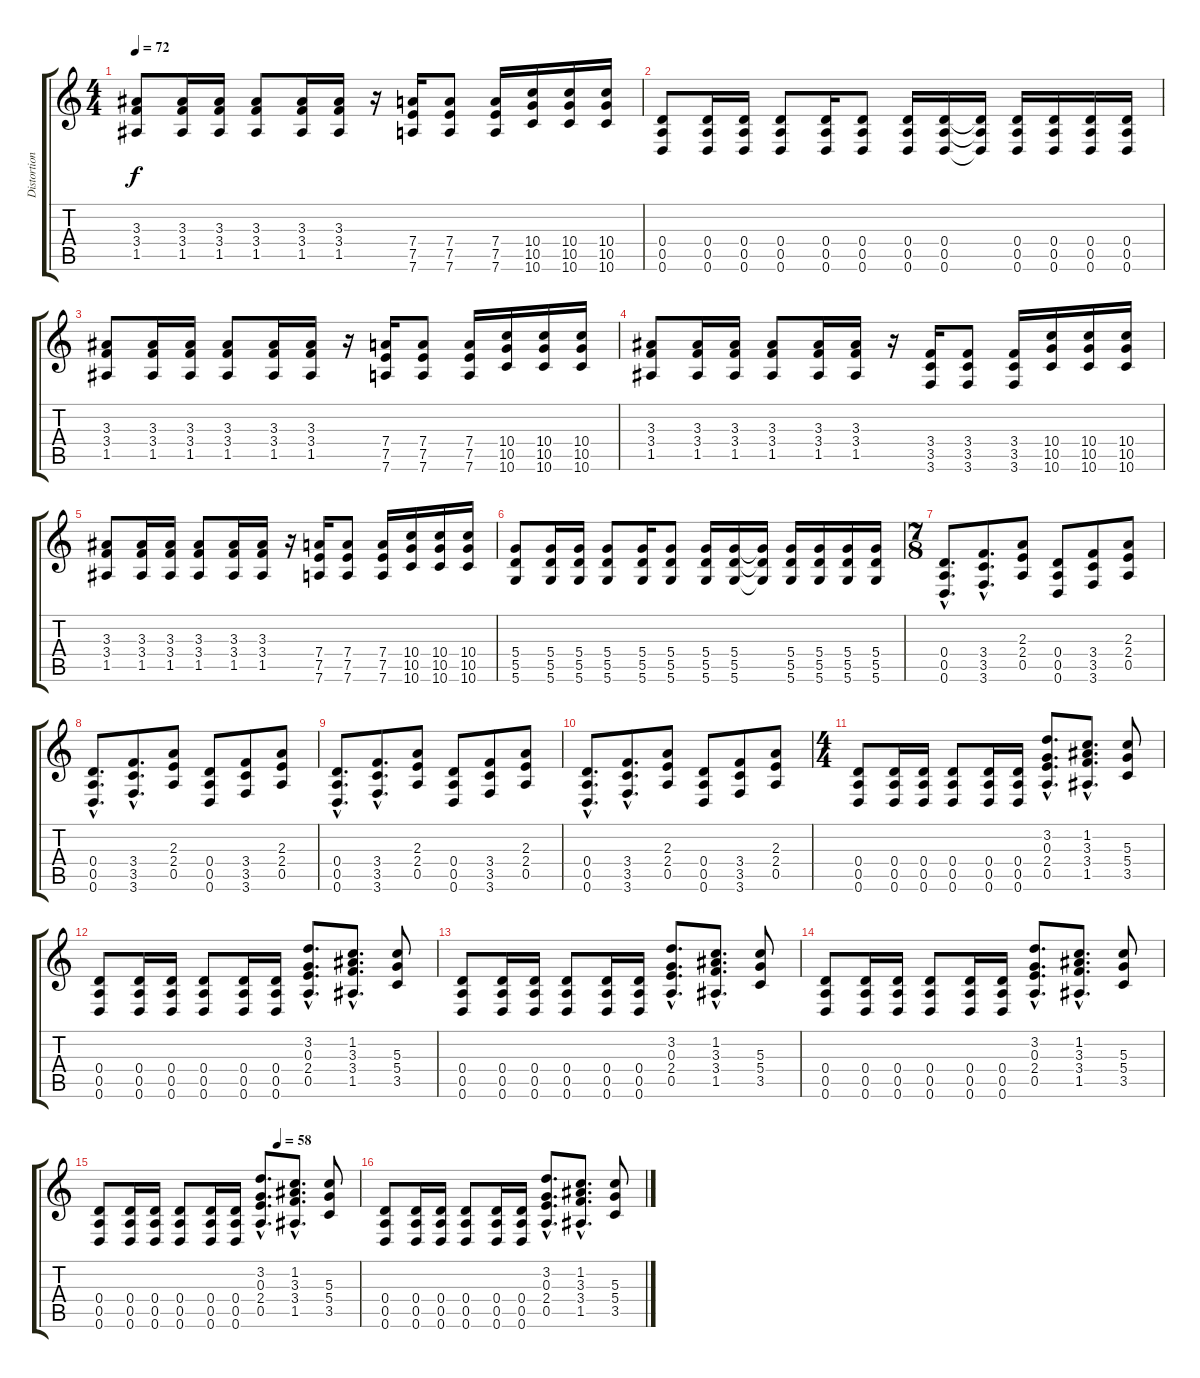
\track ("Distortion guitar" "Distortion") {instrument distortionguitar}
\staff {score tabs}
\tuning (E4 B3 G3 D3 A2 D2) {hide}
\ts (4 4)
\tempo 72
\clef g2
\ks c
(3.3 3.4 1.5).8{dy f} (3.3 3.4 1.5).16 (3.3 3.4 1.5).16 (3.3 3.4 1.5).8 (3.3 3.4 1.5).16 (3.3 3.4 1.5).16 r.16 (7.4 7.5 7.6).16 (7.4 7.5 7.6).8 (7.4 7.5 7.6).16 (10.4 10.5 10.6).16 (10.4 10.5 10.6).16 (10.4 10.5 10.6).16 |
(0.4 0.5 0.6).8 (0.4 0.5 0.6).16 (0.4 0.5 0.6).16 (0.4 0.5 0.6).8 (0.4 0.5 0.6).16 (0.4 0.5 0.6).8 (0.4 0.5 0.6).16 (0.4 0.5 0.6).16 (0.4{t} 0.5{t} 0.6{t}).16 (0.4 0.5 0.6).16 (0.4 0.5 0.6).16 (0.4 0.5 0.6).16 (0.4 0.5 0.6).16 |
(3.3 3.4 1.5).8 (3.3 3.4 1.5).16 (3.3 3.4 1.5).16 (3.3 3.4 1.5).8 (3.3 3.4 1.5).16 (3.3 3.4 1.5).16 r.16 (7.4 7.5 7.6).16 (7.4 7.5 7.6).8 (7.4 7.5 7.6).16 (10.4 10.5 10.6).16 (10.4 10.5 10.6).16 (10.4 10.5 10.6).16 |
(3.3 3.4 1.5).8 (3.3 3.4 1.5).16 (3.3 3.4 1.5).16 (3.3 3.4 1.5).8 (3.3 3.4 1.5).16 (3.3 3.4 1.5).16 r.16 (3.4 3.5 3.6).16 (3.4 3.5 3.6).8 (3.4 3.5 3.6).16 (10.4 10.5 10.6).16 (10.4 10.5 10.6).16 (10.4 10.5 10.6).16 |
(3.3 3.4 1.5).8 (3.3 3.4 1.5).16 (3.3 3.4 1.5).16 (3.3 3.4 1.5).8 (3.3 3.4 1.5).16 (3.3 3.4 1.5).16 r.16 (7.4 7.5 7.6).16 (7.4 7.5 7.6).8 (7.4 7.5 7.6).16 (10.4 10.5 10.6).16 (10.4 10.5 10.6).16 (10.4 10.5 10.6).16 |
(5.4 5.5 5.6).8 (5.4 5.5 5.6).16 (5.4 5.5 5.6).16 (5.4 5.5 5.6).8 (5.4 5.5 5.6).16 (5.4 5.5 5.6).8 (5.4 5.5 5.6).16 (5.4 5.5 5.6).16 (5.4{t} 5.5{t} 5.6{t}).16 (5.4 5.5 5.6).16 (5.4 5.5 5.6).16 (5.4 5.5 5.6).16 (5.4 5.5 5.6).16 |
\ts (7 8)
(0.4{hac} 0.5{hac} 0.6{hac}).8{d} (3.4{hac} 3.5{hac} 3.6{hac}).8{d} (2.3 2.4 0.5).8 (0.4 0.5 0.6).8 (3.4 3.5 3.6).8 (2.3 2.4 0.5).8 |
(0.4{hac} 0.5{hac} 0.6{hac}).8{d} (3.4{hac} 3.5{hac} 3.6{hac}).8{d} (2.3 2.4 0.5).8 (0.4 0.5 0.6).8 (3.4 3.5 3.6).8 (2.3 2.4 0.5).8 |
(0.4{hac} 0.5{hac} 0.6{hac}).8{d} (3.4{hac} 3.5{hac} 3.6{hac}).8{d} (2.3 2.4 0.5).8 (0.4 0.5 0.6).8 (3.4 3.5 3.6).8 (2.3 2.4 0.5).8 |
(0.4{hac} 0.5{hac} 0.6{hac}).8{d} (3.4{hac} 3.5{hac} 3.6{hac}).8{d} (2.3 2.4 0.5).8 (0.4 0.5 0.6).8 (3.4 3.5 3.6).8 (2.3 2.4 0.5).8 |
\ts (4 4)
(0.4 0.5 0.6).8 (0.4 0.5 0.6).16 (0.4 0.5 0.6).16 (0.4 0.5 0.6).8 (0.4 0.5 0.6).16 (0.4 0.5 0.6).16 (3.2{hac} 0.3{hac} 2.4{hac} 0.5{hac}).8{d} (1.2{hac} 3.3{hac} 3.4{hac} 1.5{hac}).8{d} (5.3 5.4 3.5).8 |
(0.4 0.5 0.6).8 (0.4 0.5 0.6).16 (0.4 0.5 0.6).16 (0.4 0.5 0.6).8 (0.4 0.5 0.6).16 (0.4 0.5 0.6).16 (3.2{hac} 0.3{hac} 2.4{hac} 0.5{hac}).8{d} (1.2{hac} 3.3{hac} 3.4{hac} 1.5{hac}).8{d} (5.3 5.4 3.5).8 |
(0.4 0.5 0.6).8 (0.4 0.5 0.6).16 (0.4 0.5 0.6).16 (0.4 0.5 0.6).8 (0.4 0.5 0.6).16 (0.4 0.5 0.6).16 (3.2{hac} 0.3{hac} 2.4{hac} 0.5{hac}).8{d} (1.2{hac} 3.3{hac} 3.4{hac} 1.5{hac}).8{d} (5.3 5.4 3.5).8 |
(0.4 0.5 0.6).8 (0.4 0.5 0.6).16 (0.4 0.5 0.6).16 (0.4 0.5 0.6).8 (0.4 0.5 0.6).16 (0.4 0.5 0.6).16 (3.2{hac} 0.3{hac} 2.4{hac} 0.5{hac}).8{d} (1.2{hac} 3.3{hac} 3.4{hac} 1.5{hac}).8{d} (5.3 5.4 3.5).8 |
\tempo (58 0.6875)
(0.4 0.5 0.6).8 (0.4 0.5 0.6).16 (0.4 0.5 0.6).16 (0.4 0.5 0.6).8 (0.4 0.5 0.6).16 (0.4 0.5 0.6).16 (3.2{hac} 0.3{hac} 2.4{hac} 0.5{hac}).8{d} (1.2{hac} 3.3{hac} 3.4{hac} 1.5{hac}).8{d} (5.3 5.4 3.5).8 |
(0.4 0.5 0.6).8 (0.4 0.5 0.6).16 (0.4 0.5 0.6).16 (0.4 0.5 0.6).8 (0.4 0.5 0.6).16 (0.4 0.5 0.6).16 (3.2{hac} 0.3{hac} 2.4{hac} 0.5{hac}).8{d} (1.2{hac} 3.3{hac} 3.4{hac} 1.5{hac}).8{d} (5.3 5.4 3.5).8
